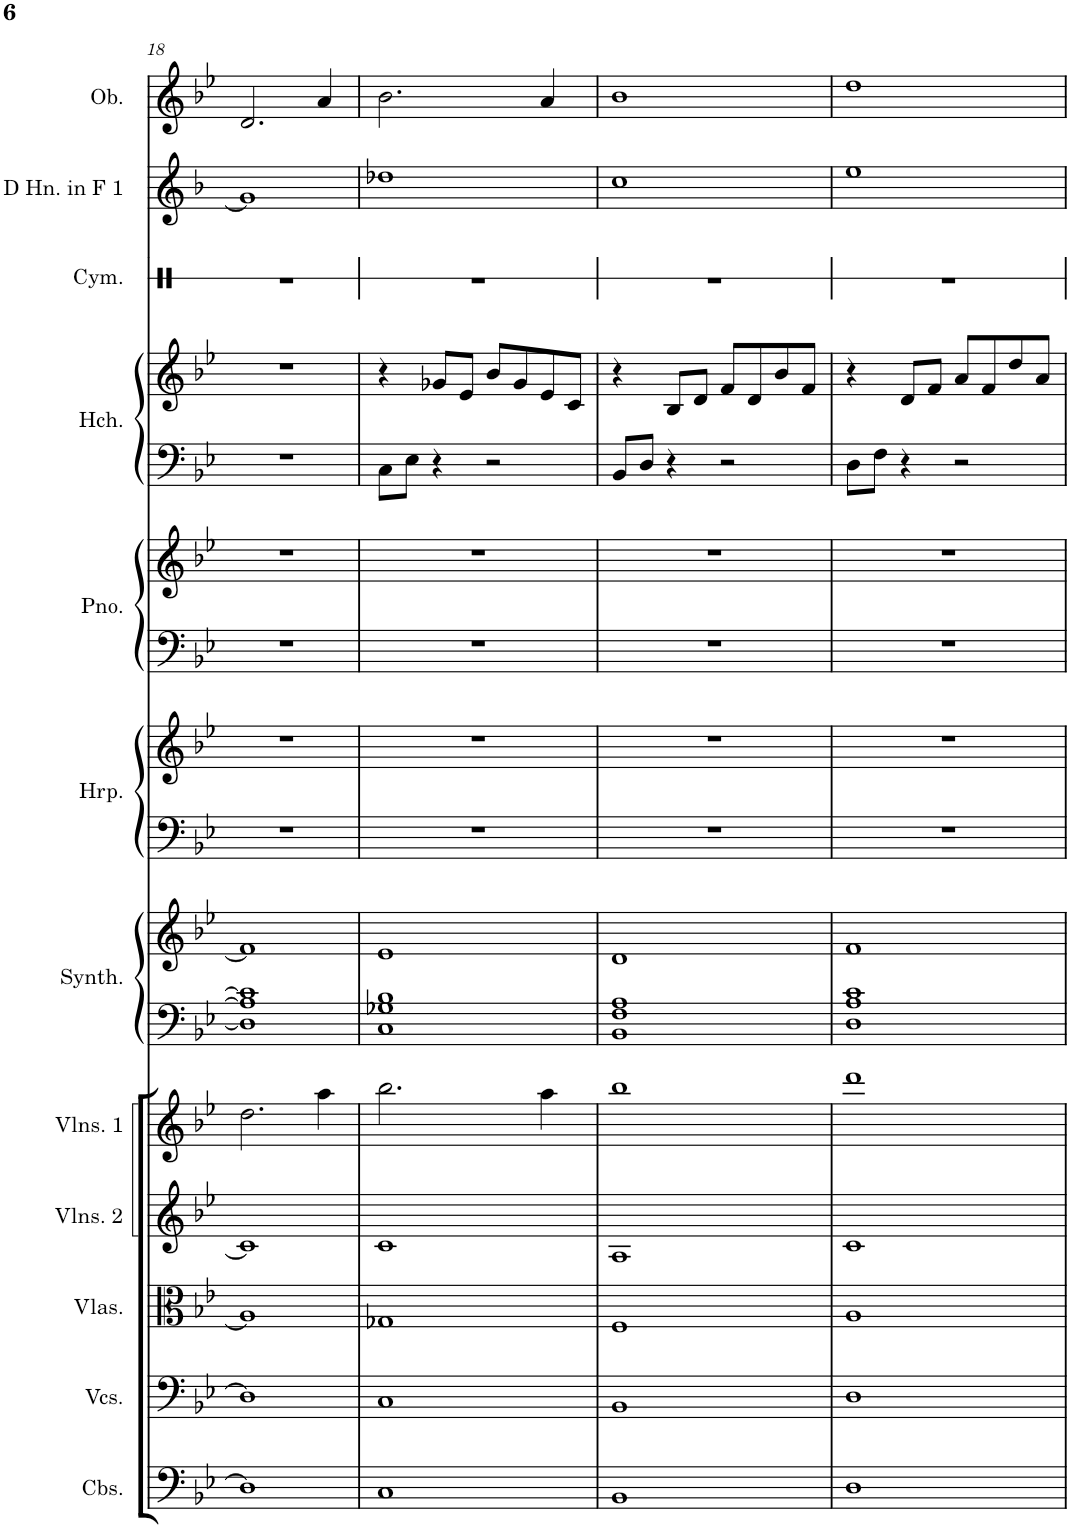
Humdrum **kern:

**kern	**kern	**kern	**kern	**kern	**kern	**kern	**kern	**kern	**kern	**kern	**kern	**kern	**kern	**kern	**kern
*part12	*part11	*part10	*part9	*part8	*part7	*part7	*part6	*part6	*part5	*part5	*part4	*part4	*part3	*part2	*part1
*staff16	*staff15	*staff14	*staff13	*staff12	*staff11	*staff10	*staff9	*staff8	*staff7	*staff6	*staff5	*staff4	*staff3	*staff2	*staff1
*I"Contrabasses	*I"Violoncellos	*I"Violas	*I"Violins 2	*I"Violins 1	*I"String Synthesiser	*	*I"Harp	*	*I"Piano	*	*I"Harpsichord	*	*I"Cymbal	*I"Horn in F 1	*I"Oboe
*I'Cbs.	*I'Vcs.	*I'Vlas.	*I'Vlns. 2	*I'Vlns. 1	*I'Synth.	*	*I'Hrp.	*	*I'Pno.	*	*I'Hch.	*	*I'Cym.	*	*I'Ob.
!!LO:PB:g=z
*clefF4	*clefF4	*clefC3	*clefG2	*clefG2	*clefF4	*clefG2	*clefF4	*clefG2	*clefF4	*clefG2	*clefF4	*clefG2	*clefX	*clefG2	*clefG2
*Trd7c12	*	*	*	*	*	*	*	*	*	*	*	*	*	*Trd4c7	*
*k[b-e-]	*k[b-e-]	*k[b-e-]	*k[b-e-]	*k[b-e-]	*k[b-e-]	*k[b-e-]	*k[b-e-]	*k[b-e-]	*k[b-e-]	*k[b-e-]	*k[b-e-]	*k[b-e-]	*k[]	*k[b-]	*k[b-e-]
*M4/4	*M4/4	*M4/4	*M4/4	*M4/4	*M4/4	*M4/4	*M4/4	*M4/4	*M4/4	*M4/4	*M4/4	*M4/4	*M4/4	*M4/4	*M4/4
=18	=18	=18	=18	=18	=18	=18	=18	=18	=18	=18	=18	=18	=18	=18	=18
1D]	1D]	1A]	1c]	2.dd\	1D] 1A] 1c]	1f]	1r	1r	1r	1r	1r	1r	1r	1g]	2.d/
.	.	.	.	4aa\	.	.	.	.	.	.	.	.	.	.	4a/
=19	=19	=19	=19	=19	=19	=19	=19	=19	=19	=19	=19	=19	=19	=19	=19
1C	1C	1G-X	1c	2.bb-\	1C 1G-X 1B-	1e-	1r	1r	1r	1r	8C\L	4r	1r	1dd-X	2.b-\
.	.	.	.	.	.	.	.	.	.	.	8E-\J	.	.	.	.
.	.	.	.	.	.	.	.	.	.	.	4r	8g-X/L	.	.	.
.	.	.	.	.	.	.	.	.	.	.	.	8e-/J	.	.	.
.	.	.	.	.	.	.	.	.	.	.	2r	8b-/L	.	.	.
.	.	.	.	.	.	.	.	.	.	.	.	8g-/	.	.	.
.	.	.	.	4aa\	.	.	.	.	.	.	.	8e-/	.	.	4a/
.	.	.	.	.	.	.	.	.	.	.	.	8c/J	.	.	.
=20	=20	=20	=20	=20	=20	=20	=20	=20	=20	=20	=20	=20	=20	=20	=20
1BB-	1BB-	1F	1A	1bb-	1BB- 1F 1A	1d	1r	1r	1r	1r	8BB-/L	4r	1r	1cc	1b-
.	.	.	.	.	.	.	.	.	.	.	8D/J	.	.	.	.
.	.	.	.	.	.	.	.	.	.	.	4r	8B-/L	.	.	.
.	.	.	.	.	.	.	.	.	.	.	.	8d/J	.	.	.
.	.	.	.	.	.	.	.	.	.	.	2r	8f/L	.	.	.
.	.	.	.	.	.	.	.	.	.	.	.	8d/	.	.	.
.	.	.	.	.	.	.	.	.	.	.	.	8b-/	.	.	.
.	.	.	.	.	.	.	.	.	.	.	.	8f/J	.	.	.
=21	=21	=21	=21	=21	=21	=21	=21	=21	=21	=21	=21	=21	=21	=21	=21
1D	1D	1A	1c	1ddd	1D 1A 1c	1f	1r	1r	1r	1r	8D\L	4r	1r	1ee	1dd
.	.	.	.	.	.	.	.	.	.	.	8F\J	.	.	.	.
.	.	.	.	.	.	.	.	.	.	.	4r	8d/L	.	.	.
.	.	.	.	.	.	.	.	.	.	.	.	8f/J	.	.	.
.	.	.	.	.	.	.	.	.	.	.	2r	8a/L	.	.	.
.	.	.	.	.	.	.	.	.	.	.	.	8f/	.	.	.
.	.	.	.	.	.	.	.	.	.	.	.	8dd/	.	.	.
.	.	.	.	.	.	.	.	.	.	.	.	8a/J	.	.	.
=	=	=	=	=	=	=	=	=	=	=	=	=	=	=	=
*-	*-	*-	*-	*-	*-	*-	*-	*-	*-	*-	*-	*-	*-	*-	*-
